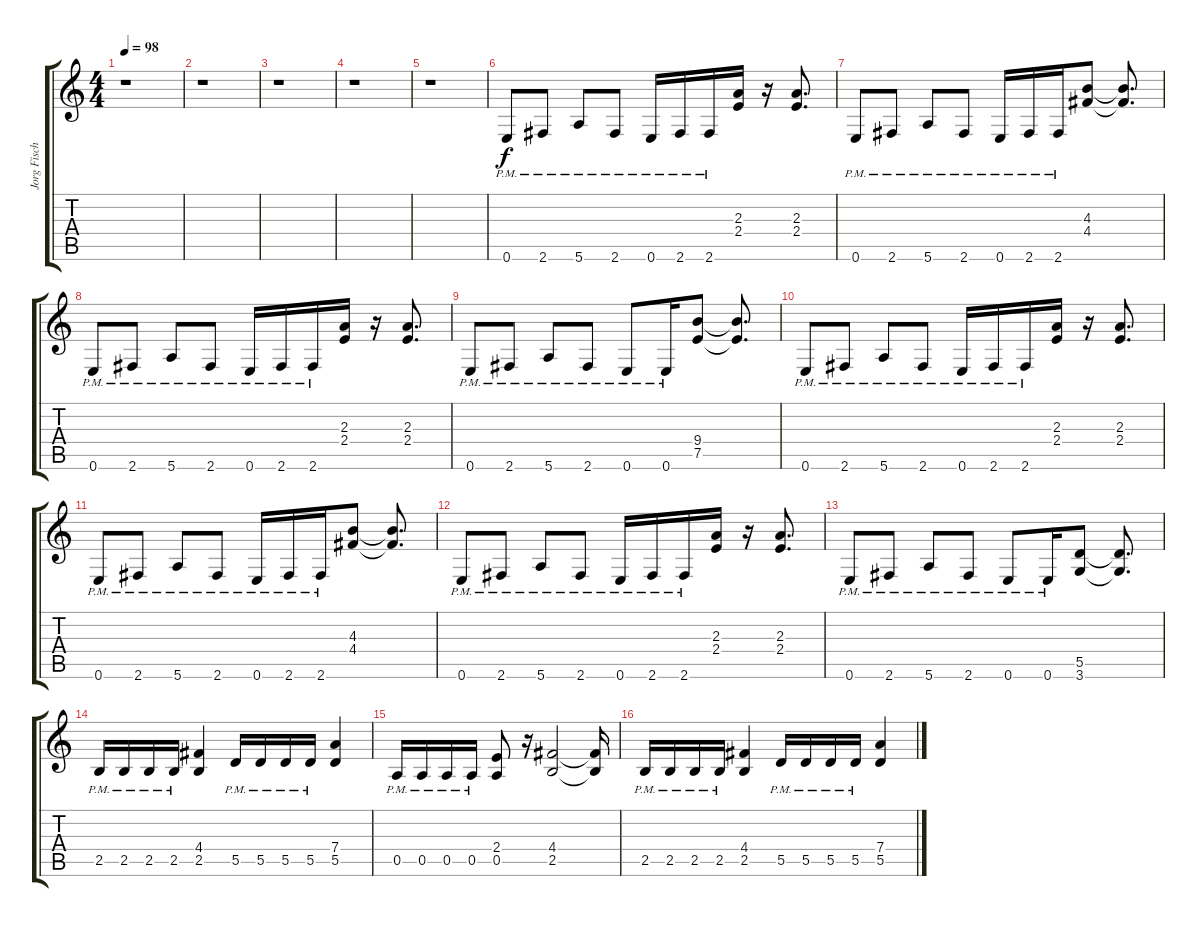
\track ("Jorg Fischer" "Jorg Fisch") {instrument distortionguitar}
\staff {score tabs}
\tuning (E4 B3 G3 D3 A2 E2) {hide}
\ts (4 4)
\tempo 98
\clef g2
\ks c
r.1{dy f instrument distortionguitar} |
r.1 |
r.1 |
r.1 |
r.1 |
0.6{pm}.8 2.6{pm}.8 5.6{pm}.8 2.6{pm}.8 0.6{pm}.16 2.6{pm}.16 2.6{pm}.16 (2.3 2.4).16 r.16 (2.3 2.4).8{d} |
0.6{pm}.8 2.6{pm}.8 5.6{pm}.8 2.6{pm}.8 0.6{pm}.16 2.6{pm}.16 2.6{pm}.16 (4.3 4.4).8 (4.3{t} 4.4{t}).8{d} |
0.6{pm}.8 2.6{pm}.8 5.6{pm}.8 2.6{pm}.8 0.6{pm}.16 2.6{pm}.16 2.6{pm}.16 (2.3 2.4).16 r.16 (2.3 2.4).8{d} |
0.6{pm}.8 2.6{pm}.8 5.6{pm}.8 2.6{pm}.8 0.6{pm}.8 0.6{pm}.16 (9.4 7.5).8 (9.4{t} 7.5{t}).8{d} |
0.6{pm}.8 2.6{pm}.8 5.6{pm}.8 2.6{pm}.8 0.6{pm}.16 2.6{pm}.16 2.6{pm}.16 (2.3 2.4).16 r.16 (2.3 2.4).8{d} |
0.6{pm}.8 2.6{pm}.8 5.6{pm}.8 2.6{pm}.8 0.6{pm}.16 2.6{pm}.16 2.6{pm}.16 (4.3 4.4).8 (4.3{t} 4.4{t}).8{d} |
0.6{pm}.8 2.6{pm}.8 5.6{pm}.8 2.6{pm}.8 0.6{pm}.16 2.6{pm}.16 2.6{pm}.16 (2.3 2.4).16 r.16 (2.3 2.4).8{d} |
0.6{pm}.8 2.6{pm}.8 5.6{pm}.8 2.6{pm}.8 0.6{pm}.8 0.6{pm}.16 (5.5 3.6).8 (5.5{t} 3.6{t}).8{d} |
2.5{pm}.16 2.5{pm}.16 2.5{pm}.16 2.5{pm}.16 (4.4 2.5).4 5.5{pm}.16 5.5{pm}.16 5.5{pm}.16 5.5{pm}.16 (7.4 5.5).4 |
0.5{pm}.16 0.5{pm}.16 0.5{pm}.16 0.5{pm}.16 (2.4 0.5).8 r.16 (4.4 2.5).2 (4.4{t} 2.5{t}).16 |
2.5{pm}.16 2.5{pm}.16 2.5{pm}.16 2.5{pm}.16 (4.4 2.5).4 5.5{pm}.16 5.5{pm}.16 5.5{pm}.16 5.5{pm}.16 (7.4 5.5).4
